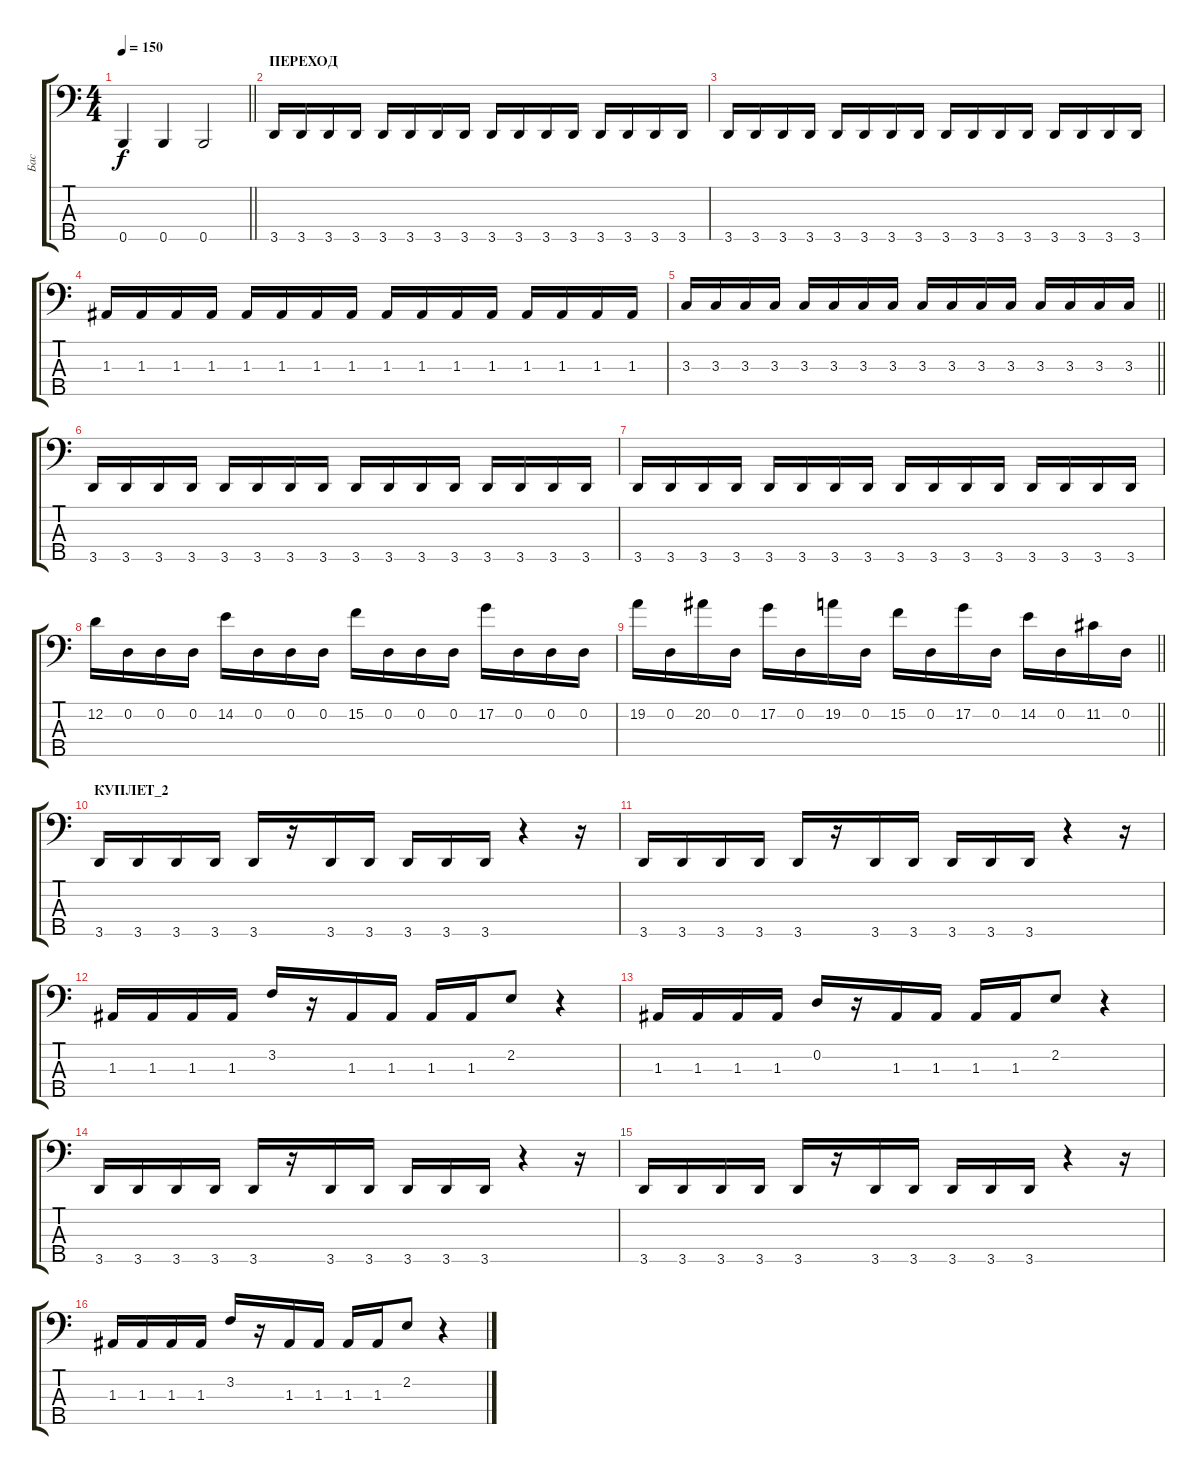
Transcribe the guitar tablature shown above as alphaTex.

\track ("Бас" "Бас") {instrument electricbassfinger}
\staff {score tabs}
\tuning (G2 D2 A1 E1 B0) {hide}
\ts (4 4)
\tempo 150
\clef f4
\barLineRight lightlight
\ks c
0.5.4{dy f} 0.5.4 0.5.2 |
\section ("" "ПЕРЕХОД")
3.5.16 3.5.16 3.5.16 3.5.16 3.5.16 3.5.16 3.5.16 3.5.16 3.5.16 3.5.16 3.5.16 3.5.16 3.5.16 3.5.16 3.5.16 3.5.16 |
3.5.16 3.5.16 3.5.16 3.5.16 3.5.16 3.5.16 3.5.16 3.5.16 3.5.16 3.5.16 3.5.16 3.5.16 3.5.16 3.5.16 3.5.16 3.5.16 |
1.3.16 1.3.16 1.3.16 1.3.16 1.3.16 1.3.16 1.3.16 1.3.16 1.3.16 1.3.16 1.3.16 1.3.16 1.3.16 1.3.16 1.3.16 1.3.16 |
\barLineRight lightlight
3.3.16 3.3.16 3.3.16 3.3.16 3.3.16 3.3.16 3.3.16 3.3.16 3.3.16 3.3.16 3.3.16 3.3.16 3.3.16 3.3.16 3.3.16 3.3.16 |
3.5.16 3.5.16 3.5.16 3.5.16 3.5.16 3.5.16 3.5.16 3.5.16 3.5.16 3.5.16 3.5.16 3.5.16 3.5.16 3.5.16 3.5.16 3.5.16 |
3.5.16 3.5.16 3.5.16 3.5.16 3.5.16 3.5.16 3.5.16 3.5.16 3.5.16 3.5.16 3.5.16 3.5.16 3.5.16 3.5.16 3.5.16 3.5.16 |
12.2.16 0.2.16 0.2.16 0.2.16 14.2.16 0.2.16 0.2.16 0.2.16 15.2.16 0.2.16 0.2.16 0.2.16 17.2.16 0.2.16 0.2.16 0.2.16 |
\barLineRight lightlight
19.2.16 0.2.16 20.2.16 0.2.16 17.2.16 0.2.16 19.2.16 0.2.16 15.2.16 0.2.16 17.2.16 0.2.16 14.2.16 0.2.16 11.2.16 0.2.16 |
\section ("" "КУПЛЕТ_2")
3.5.16 3.5.16 3.5.16 3.5.16 3.5.16 r.16 3.5.16 3.5.16 3.5.16 3.5.16 3.5.16 r.4 r.16 |
3.5.16 3.5.16 3.5.16 3.5.16 3.5.16 r.16 3.5.16 3.5.16 3.5.16 3.5.16 3.5.16 r.4 r.16 |
1.3.16 1.3.16 1.3.16 1.3.16 3.2.16 r.16 1.3.16 1.3.16 1.3.16 1.3.16 2.2.8 r.4 |
1.3.16 1.3.16 1.3.16 1.3.16 0.2.16 r.16 1.3.16 1.3.16 1.3.16 1.3.16 2.2.8 r.4 |
3.5.16 3.5.16 3.5.16 3.5.16 3.5.16 r.16 3.5.16 3.5.16 3.5.16 3.5.16 3.5.16 r.4 r.16 |
3.5.16 3.5.16 3.5.16 3.5.16 3.5.16 r.16 3.5.16 3.5.16 3.5.16 3.5.16 3.5.16 r.4 r.16 |
1.3.16 1.3.16 1.3.16 1.3.16 3.2.16 r.16 1.3.16 1.3.16 1.3.16 1.3.16 2.2.8 r.4
